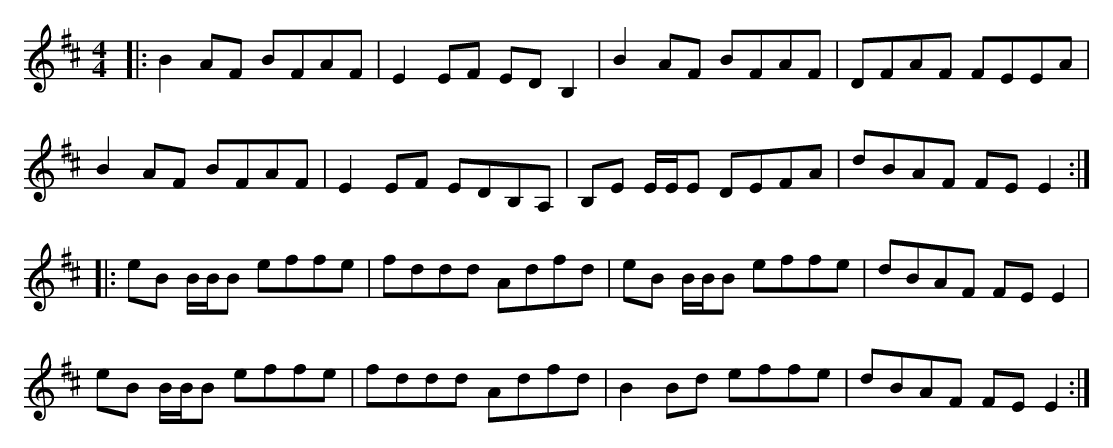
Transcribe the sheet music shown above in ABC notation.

X:1
M:4/4
K:Edor
|:B2 AF BFAF|E2 EF ED B,2|B2 AF BFAF|DFAF FEEA|
B2 AF BFAF|E2 EF EDB,A,|B,E E/E/E DEFA|dBAF FE E2:|
|:eB B/B/B effe|fddd Adfd|eB B/B/B effe|dBAF FE E2|
eB B/B/B effe|fddd Adfd|B2 Bd effe|dBAF FE E2:|
